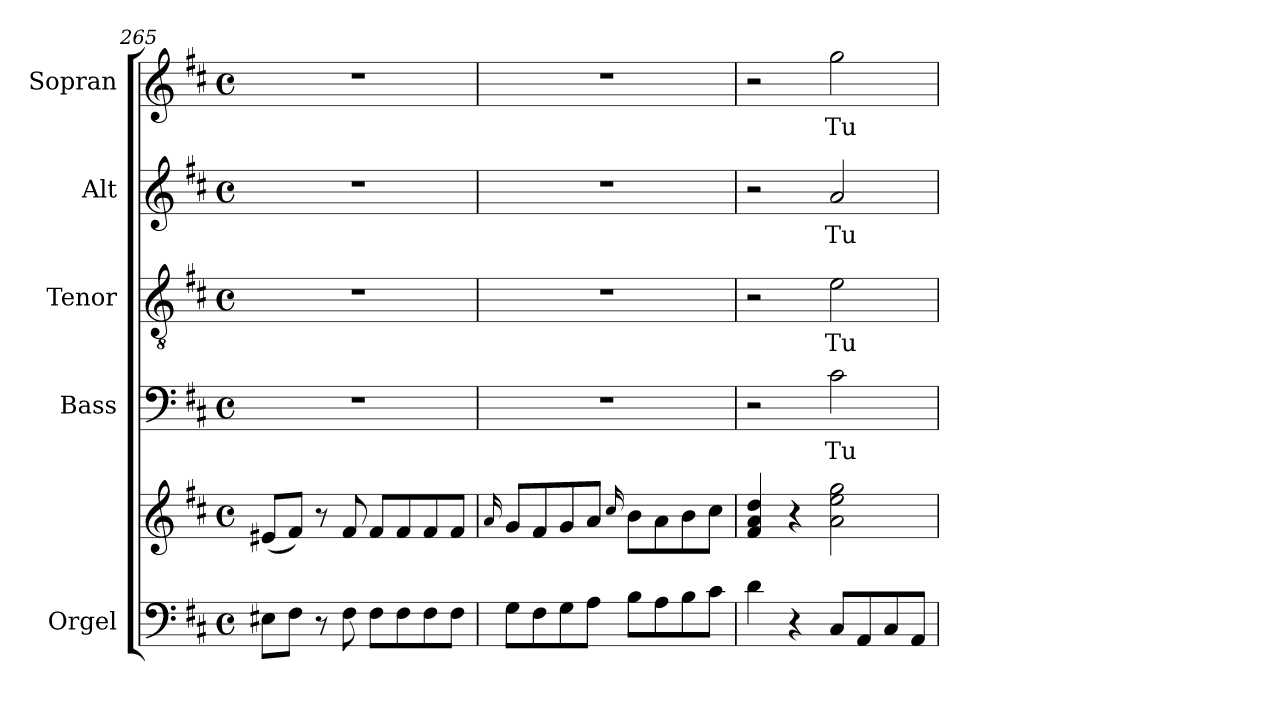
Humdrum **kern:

**kern	**kern	**kern	**text	**kern	**text	**kern	**text	**kern	**text
*part5	*part5	*part4	*part4	*part3	*part3	*part2	*part2	*part1	*part1
*staff6	*staff5	*staff4	*staff4	*staff3	*staff3	*staff2	*staff2	*staff1	*staff1
*I"Orgel	*	*I"Bass	*	*I"Tenor	*	*I"Alt	*	*I"Sopran	*
*I'Org.	*	*I'B.	*	*I'T.	*	*I'A.	*	*I'S.	*
*clefF4	*clefG2	*clefF4	*	*clefGv2	*	*clefG2	*	*clefG2	*
*k[f#c#]	*k[f#c#]	*k[f#c#]	*	*k[f#c#]	*	*k[f#c#]	*	*k[f#c#]	*
*D:	*D:	*D:	*	*D:	*	*D:	*	*D:	*
*M4/4	*M4/4	*M4/4	*	*M4/4	*	*M4/4	*	*M4/4	*
*met(c)	*met(c)	*met(c)	*	*met(c)	*	*met(c)	*	*met(c)	*
=265	=265	=265	=265	=265	=265	=265	=265	=265	=265
8E#X\L	(<8e#X/L	1r	.	1r	.	1r	.	1r	.
8F#\J	8f#/J)	.	.	.	.	.	.	.	.
8r	8r	.	.	.	.	.	.	.	.
8F#\	8f#/	.	.	.	.	.	.	.	.
8F#\L	8f#/L	.	.	.	.	.	.	.	.
8F#\	8f#/	.	.	.	.	.	.	.	.
8F#\	8f#/	.	.	.	.	.	.	.	.
8F#\J	8f#/J	.	.	.	.	.	.	.	.
=266	=266	=266	=266	=266	=266	=266	=266	=266	=266
.	16qqa/	.	.	.	.	.	.	.	.
8G\L	8g/L	1r	.	1r	.	1r	.	1r	.
8F#\	8f#/	.	.	.	.	.	.	.	.
8G\	8g/	.	.	.	.	.	.	.	.
8A\J	8a/J	.	.	.	.	.	.	.	.
.	16qqcc#/	.	.	.	.	.	.	.	.
8B\L	8b\L	.	.	.	.	.	.	.	.
8A\	8a\	.	.	.	.	.	.	.	.
8B\	8b\	.	.	.	.	.	.	.	.
8c#\J	8cc#\J	.	.	.	.	.	.	.	.
=267	=267	=267	=267	=267	=267	=267	=267	=267	=267
4d\	4f#/ 4a/ 4dd/	2r	.	2r	.	2r	.	2r	.
4r	4r	.	.	.	.	.	.	.	.
!	!	!	!LO:LY:b	!	!LO:LY:b	!	!LO:LY:b	!	!LO:LY:b
8C#/L	2a\ 2ee\ 2gg\	2c#\	Tu	2e\	Tu	2a/	Tu	2gg\	Tu
8AA/	.	.	.	.	.	.	.	.	.
8C#/	.	.	.	.	.	.	.	.	.
8AA/J	.	.	.	.	.	.	.	.	.
=	=	=	=	=	=	=	=	=	=
*-	*-	*-	*-	*-	*-	*-	*-	*-	*-
